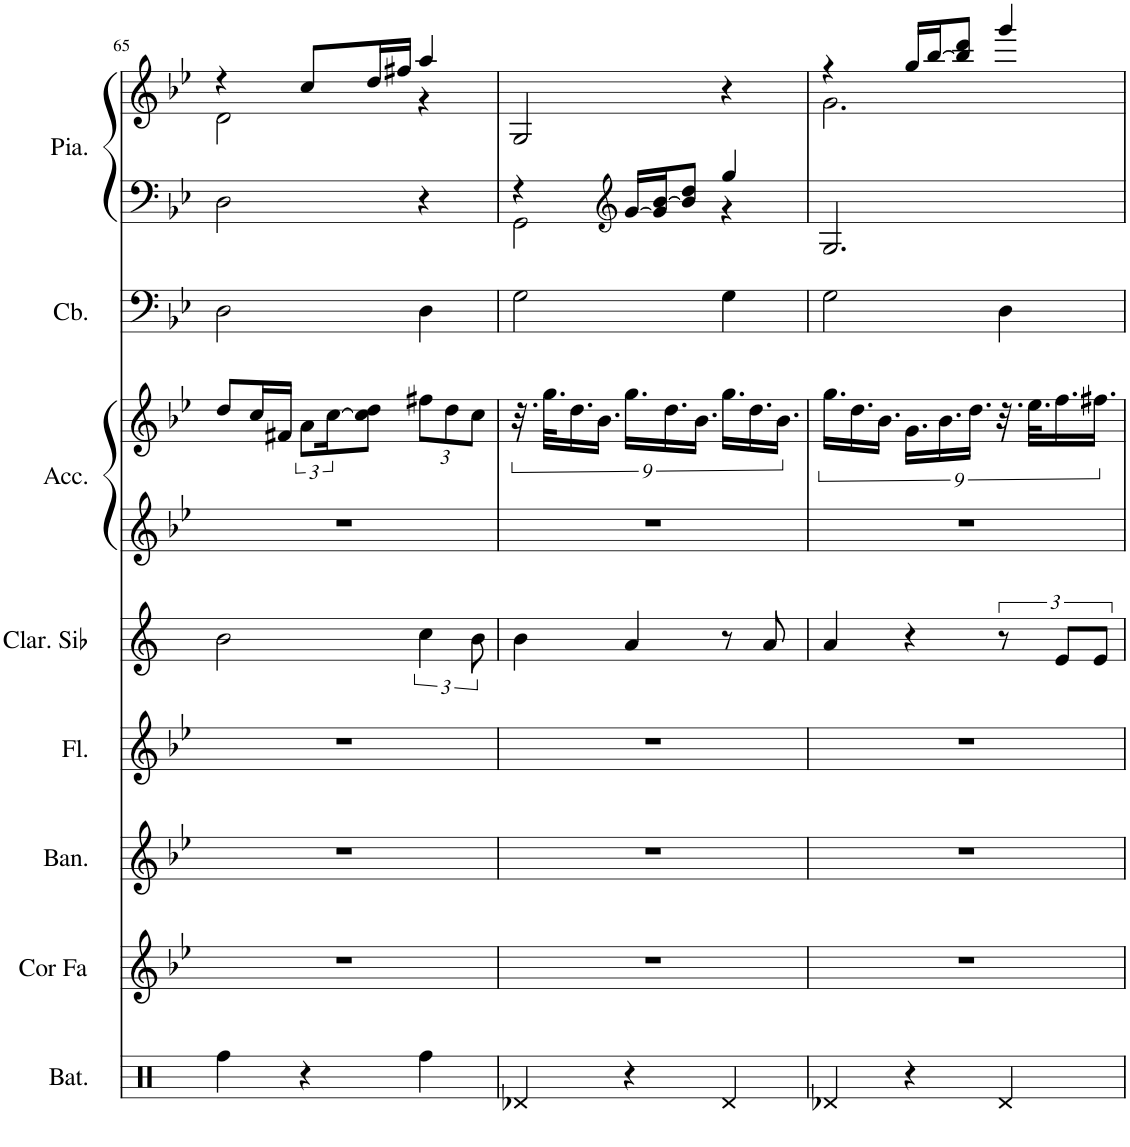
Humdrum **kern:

**kern	**kern	**kern	**kern	**kern	**kern	**kern	**kern	**kern	**kern
*part8	*part7	*part6	*part5	*part4	*part3	*part3	*part2	*part1	*part1
*staff10	*staff9	*staff8	*staff7	*staff6	*staff5	*staff4	*staff3	*staff2	*staff1
*I"Batterie	*I"Cor en Fa, French Horn	*I"Bandonéon, Tango Accordion	*I"Flûte, Flute	*I"Clarinette en Sib	*I"Accordéon , Accordion	*	*I"Contrebasse, Acoustic Bass	*I"Piano, Acoustic Grand Piano	*
*I'Bat.	*I'Cor Fa	*I'Ban.	*I'Fl.	*I'Clar. Sib	*I'Acc.	*	*I'Cb.	*I'Pia.	*
!!LO:PB:g=z
*clefX	*clefG2	*clefG2	*clefG2	*clefG2	*clefG2	*clefG2	*clefF4	*clefG2	*clefG2
*	*Trd4c7	*	*	*Trd1c2	*	*	*Trd7c12	*	*
*k[b-e-]	*k[b-e-]	*k[b-e-]	*k[b-e-]	*k[]	*k[b-e-]	*k[b-e-]	*k[b-e-]	*k[b-e-]	*k[b-e-]
*M3/4	*M3/4	*M3/4	*M3/4	*M3/4	*M3/4	*M3/4	*M3/4	*M3/4	*M3/4
=65	=65	=65	=65	=65	=65	=65	=65	=65	=65
*	*	*	*	*	*	*	*	*	*^
4Rff\	2.r	2.r	2.r	2b\	2.r	8dd/L	2D\	2D\	4r	2d\
.	.	.	.	.	.	16cc/L	.	.	.	.
.	.	.	.	.	.	16f#X/JJ	.	.	.	.
4r	.	.	.	.	.	12a\L	.	.	8cc/L	.
.	.	.	.	.	.	[24cc\K	.	.	.	.
.	.	.	.	.	.	8cc\] 8dd\J	.	.	16dd/L	.
.	.	.	.	.	.	.	.	.	16ff#X/JJ	.
*	*	*	*	*	*	*Xbrackettup	*	*	*	*
4Rff\	.	.	.	6cc\	.	12ff#X\L	4D\	4r	4aa/	4r
.	.	.	.	.	.	12dd\	.	.	.	.
.	.	.	.	12b\	.	12cc\J	.	.	.	.
*	*	*	*	*	*	*	*	*	*v	*v
=66	=66	=66	=66	=66	=66	=66	=66	=66	=66
*	*	*	*	*	*	*brackettup	*	*	*
*	*	*	*	*	*	*	*	*^	*
4Rd/	2.r	2.r	2.r	4b\	2.r	36.r	2G\	4r	2GG\	2G/
.	.	.	.	.	.	36.gg\KLL	.	.	.	.
.	.	.	.	.	.	18.dd\	.	.	.	.
.	.	.	.	.	.	18.b-\JJ	.	.	.	.
*	*	*	*	*	*	*	*	*clefG2	*	*
4r	.	.	.	4a/	.	18.gg\LL	.	[16g/LL	.	.
.	.	.	.	.	.	.	.	16g/] [16b-/J	.	.
.	.	.	.	.	.	18.dd\	.	.	.	.
.	.	.	.	.	.	.	.	8b-/] 8dd/J	.	.
.	.	.	.	.	.	18.b-\JJ	.	.	.	.
4Rd/	.	.	.	8r	.	18.gg\LL	4G\	4gg/	4r	4r
.	.	.	.	.	.	18.dd\	.	.	.	.
.	.	.	.	8a/	.	.	.	.	.	.
.	.	.	.	.	.	18.b-\JJ	.	.	.	.
*	*	*	*	*	*	*	*	*v	*v	*
=67	=67	=67	=67	=67	=67	=67	=67	=67	=67
*	*	*	*	*	*	*	*	*	*^
4Rd/	2.r	2.r	2.r	4a/	2.r	18.gg\LL	2G\	2.G/	4r	2.g\
.	.	.	.	.	.	18.dd\	.	.	.	.
.	.	.	.	.	.	18.b-\JJ	.	.	.	.
4r	.	.	.	4r	.	18.g\LL	.	.	16gg/LL	.
.	.	.	.	.	.	.	.	.	[16bb-/J	.
.	.	.	.	.	.	18.b-\	.	.	.	.
.	.	.	.	.	.	.	.	.	8bb-/] 8ddd/J	.
.	.	.	.	.	.	18.dd\JJ	.	.	.	.
4Rd/	.	.	.	12r	.	36.r	4D\	.	4ggg/	.
.	.	.	.	.	.	36.ee-\KLL	.	.	.	.
.	.	.	.	12e/L	.	18.ff\	.	.	.	.
.	.	.	.	12e/J	.	18.ff#X\JJ	.	.	.	.
*	*	*	*	*	*	*	*	*	*v	*v
=	=	=	=	=	=	=	=	=	=
*-	*-	*-	*-	*-	*-	*-	*-	*-	*-
